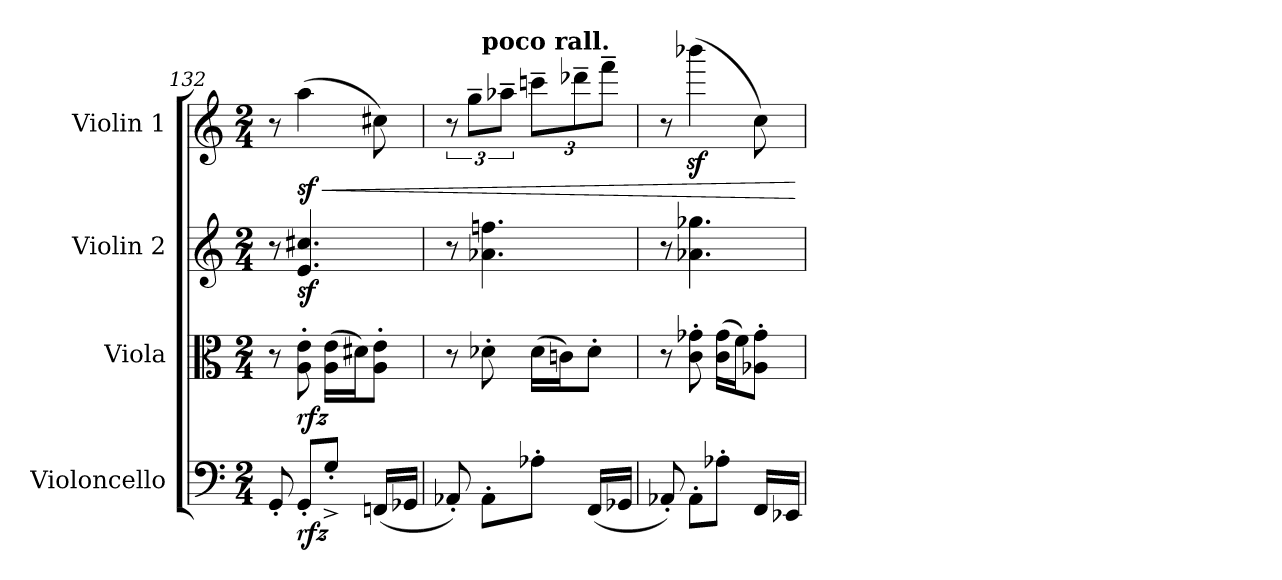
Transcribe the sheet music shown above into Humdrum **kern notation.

**kern	**dynam	**kern	**dynam	**kern	**dynam	**kern	**dynam
*part4	*part4	*part3	*part3	*part2	*part2	*part1	*part1
*staff4	*staff4	*staff3	*staff3	*staff2	*staff2	*staff1	*staff1
*I"Violoncello	*	*I"Viola	*	*I"Violin 2	*	*I"Violin 1	*
*I'Vc	*	*I'Vla	*	*I'Vln	*	*I'Vln	*
*clefF4	*	*clefC3	*	*clefG2	*	*clefG2	*
*k[]	*	*k[]	*	*k[]	*	*k[]	*
*M2/4	*	*M2/4	*	*M2/4	*	*M2/4	*
=132	=132	=132	=132	=132	=132	=132	=132
*	*	*	*	*^	*	*^	*
8GG'/	.	8r	.	8r	8ryy	.	8r	8ryy	.
!	!LO:DY:b	!	!LO:DY:b	!	!	!LO:DY:b	!	!	!LO:HP:b
!	!	!	!	!	!	!	!	!	!LO:DY:n=1:b
8GG'/L	rfz	8A\' 8e\'	rfz	4.e/ 4.cc#X/	8ryy	sf	(4aa\	8ryy	< sf
8G'^/J	.	(16A\ 16e\LL	.	.	4ryy	.	.	4ryy	.
.	.	16d#X\J)	.	.	.	.	.	.	.
(16FFn/LL	.	8A\' 8e\'J	.	.	.	.	8cc#X\)	.	.
16GG-X/JJ	.	.	.	.	.	.	.	.	.
=133	=133	=133	=133	=133	=133	=133	=133	=133	=133
8AA-X'/)	.	8r	.	8r	8ryy	.	12r	8ryy	.
.	.	.	.	.	.	.	12gg~\L	.	.
!	!	!	!	!	!	!	!	!LO:TX:a:B:t=poco rall.	!
!	!LO:DY:b	!	!	!	!	!	!	!	!
!	!LO:DY:n=1:b	!	!LO:DY:b	!	!	!	!	!	!
!	!	!	!LO:DY:n=1:b	!	!	!LO:DY:b	!	!	!
!	!	!	!	!	!	!LO:DY:n=1:b	!	!	!
8AA-'\L	other-dynamics p	8d-X'\	other-dynamics p	4.a-X\ 4.ffn\	8ryy	other-dynamics p	.	4.ryy	.
.	.	.	.	.	.	.	12aa-X~\J	.	.
*	*	*	*	*	*	*	*Xbrackettup	*	*
8A-X'\J	.	(16d-\LL	.	.	4ryy	.	12cccn~\L	.	.
.	.	16cn\J)	.	.	.	.	.	.	.
.	.	.	.	.	.	.	12ddd-X~\	.	.
(16FF/LL	.	8d-'\J	.	.	.	.	.	.	.
.	.	.	.	.	.	.	12fff~\J	.	.
16GG-X/JJ	.	.	.	.	.	.	.	.	.
*	*	*	*	*	*	*	*v	*v	*
=134	=134	=134	=134	=134	=134	=134	=134	=134
8AA-X'/)	.	8r	.	8r	8ryy	.	8r	.
8AA-'\L	.	8c\' 8g-X\'	.	4.a-X\ 4.gg-X\	8ryy	.	(4bbb-Xz<\	.
8A-X'\J	.	(16c\ 16g-\LL	.	.	4ryy	.	.	.
.	.	16f\J)	.	.	.	.	.	.
16FF/LL	.	8A-X\' 8g-\'J	.	.	.	.	8cc\)	.
16EE-X/JJ	.	.	.	.	.	.	.	.
*	*	*	*	*v	*v	*	*	*
.	.	.	.	.	.	.	[
=	=	=	=	=	=	=	=
*-	*-	*-	*-	*-	*-	*-	*-
